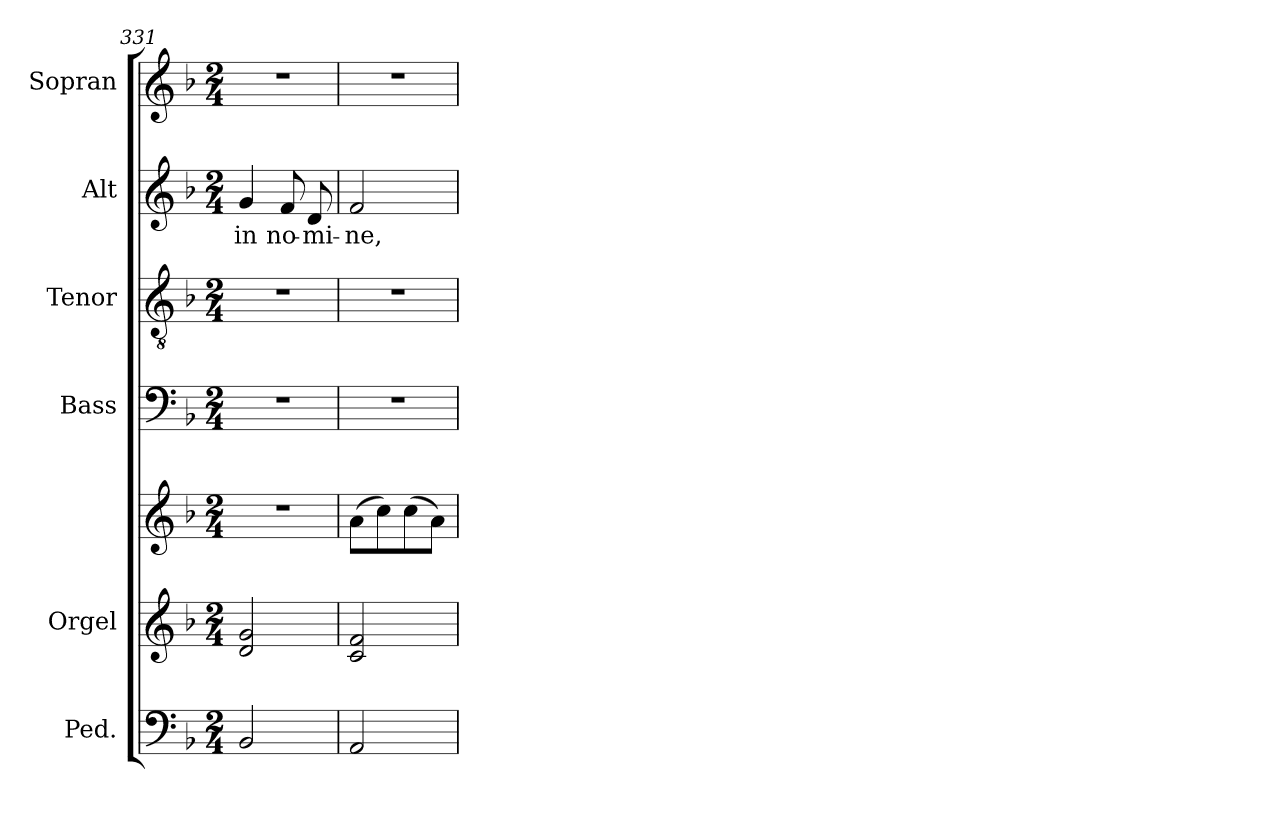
**kern	**kern	**kern	**kern	**kern	**kern	**text	**kern
*part6	*part5	*part5	*part4	*part3	*part2	*part2	*part1
*staff7	*staff6	*staff5	*staff4	*staff3	*staff2	*staff2	*staff1
*I"Ped.	*I"Orgel	*	*I"Bass	*I"Tenor	*I"Alt	*	*I"Sopran
*	*I'Org.	*	*I'B.	*I'T.	*I'A.	*	*I'S.
*clefF4	*clefG2	*clefG2	*clefF4	*clefGv2	*clefG2	*	*clefG2
*ITrd7c12	*	*	*	*	*	*	*
*k[b-]	*k[b-]	*k[b-]	*k[b-]	*k[b-]	*k[b-]	*	*k[b-]
*F:	*F:	*F:	*F:	*F:	*F:	*	*F:
*M2/4	*M2/4	*M2/4	*M2/4	*M2/4	*M2/4	*	*M2/4
=331	=331	=331	=331	=331	=331	=331	=331
!	!	!	!	!	!	!LO:LY:b	!
2BBB-/	2d/ 2g/	2r	2r	2r	4g/	in	2r
!	!	!	!	!	!	!LO:LY:b	!
.	.	.	.	.	8f/	no-	.
!	!	!	!	!	!	!LO:LY:b	!
.	.	.	.	.	8d/	-mi-	.
!!LO:LB:g=z
=332	=332	=332	=332	=332	=332	=332	=332
!	!	!	!	!	!	!LO:LY:b	!
2AAA/	2c/ 2f/	(>8a\L	2r	2r	2f/	-ne,	2r
.	.	8cc\)	.	.	.	.	.
.	.	(>8cc\	.	.	.	.	.
.	.	8a\J)	.	.	.	.	.
=	=	=	=	=	=	=	=
*-	*-	*-	*-	*-	*-	*-	*-
